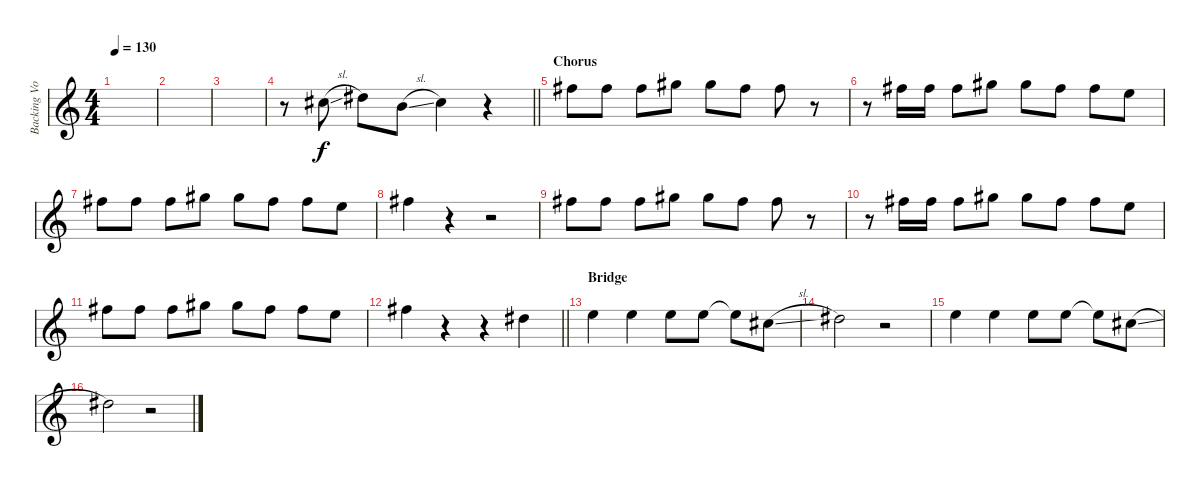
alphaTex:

\track ("Backing Vocals" "Backing Vo") {instrument distortionguitar}
\staff {score}
\tuning (E4 B3 G3 D3 A2 E2) {hide}
\ts (4 4)
\tempo 130
\clef g2
\ks c
|
|
|
\barLineRight lightlight
r.8 2.2{sl}.8 4.2.8 0.2{sl}.8 2.2.4 r.4 |
\section ("" "Chorus")
2.1.8 2.1.8 2.1.8 4.1.8 4.1.8 2.1.8 2.1.8 r.8 |
r.8 2.1.16 2.1.16 2.1.8 4.1.8 4.1.8 2.1.8 2.1.8 0.1.8 |
2.1.8 2.1.8 2.1.8 4.1.8 4.1.8 2.1.8 2.1.8 0.1.8 |
2.1.4 r.4 r.2 |
2.1.8 2.1.8 2.1.8 4.1.8 4.1.8 2.1.8 2.1.8 r.8 |
r.8 2.1.16 2.1.16 2.1.8 4.1.8 4.1.8 2.1.8 2.1.8 0.1.8 |
2.1.8 2.1.8 2.1.8 4.1.8 4.1.8 2.1.8 2.1.8 0.1.8 |
\barLineRight lightlight
2.1.4 r.4 r.4 4.2.4 |
\section ("" "Bridge")
5.2.4 5.2.4 5.2.8 5.2.8 5.2{t}.8 2.2{sl}.8 |
4.2.2 r.2 |
5.2.4 5.2.4 5.2.8 5.2.8 5.2{t}.8 2.2{sl}.8 |
4.2.2 r.2
